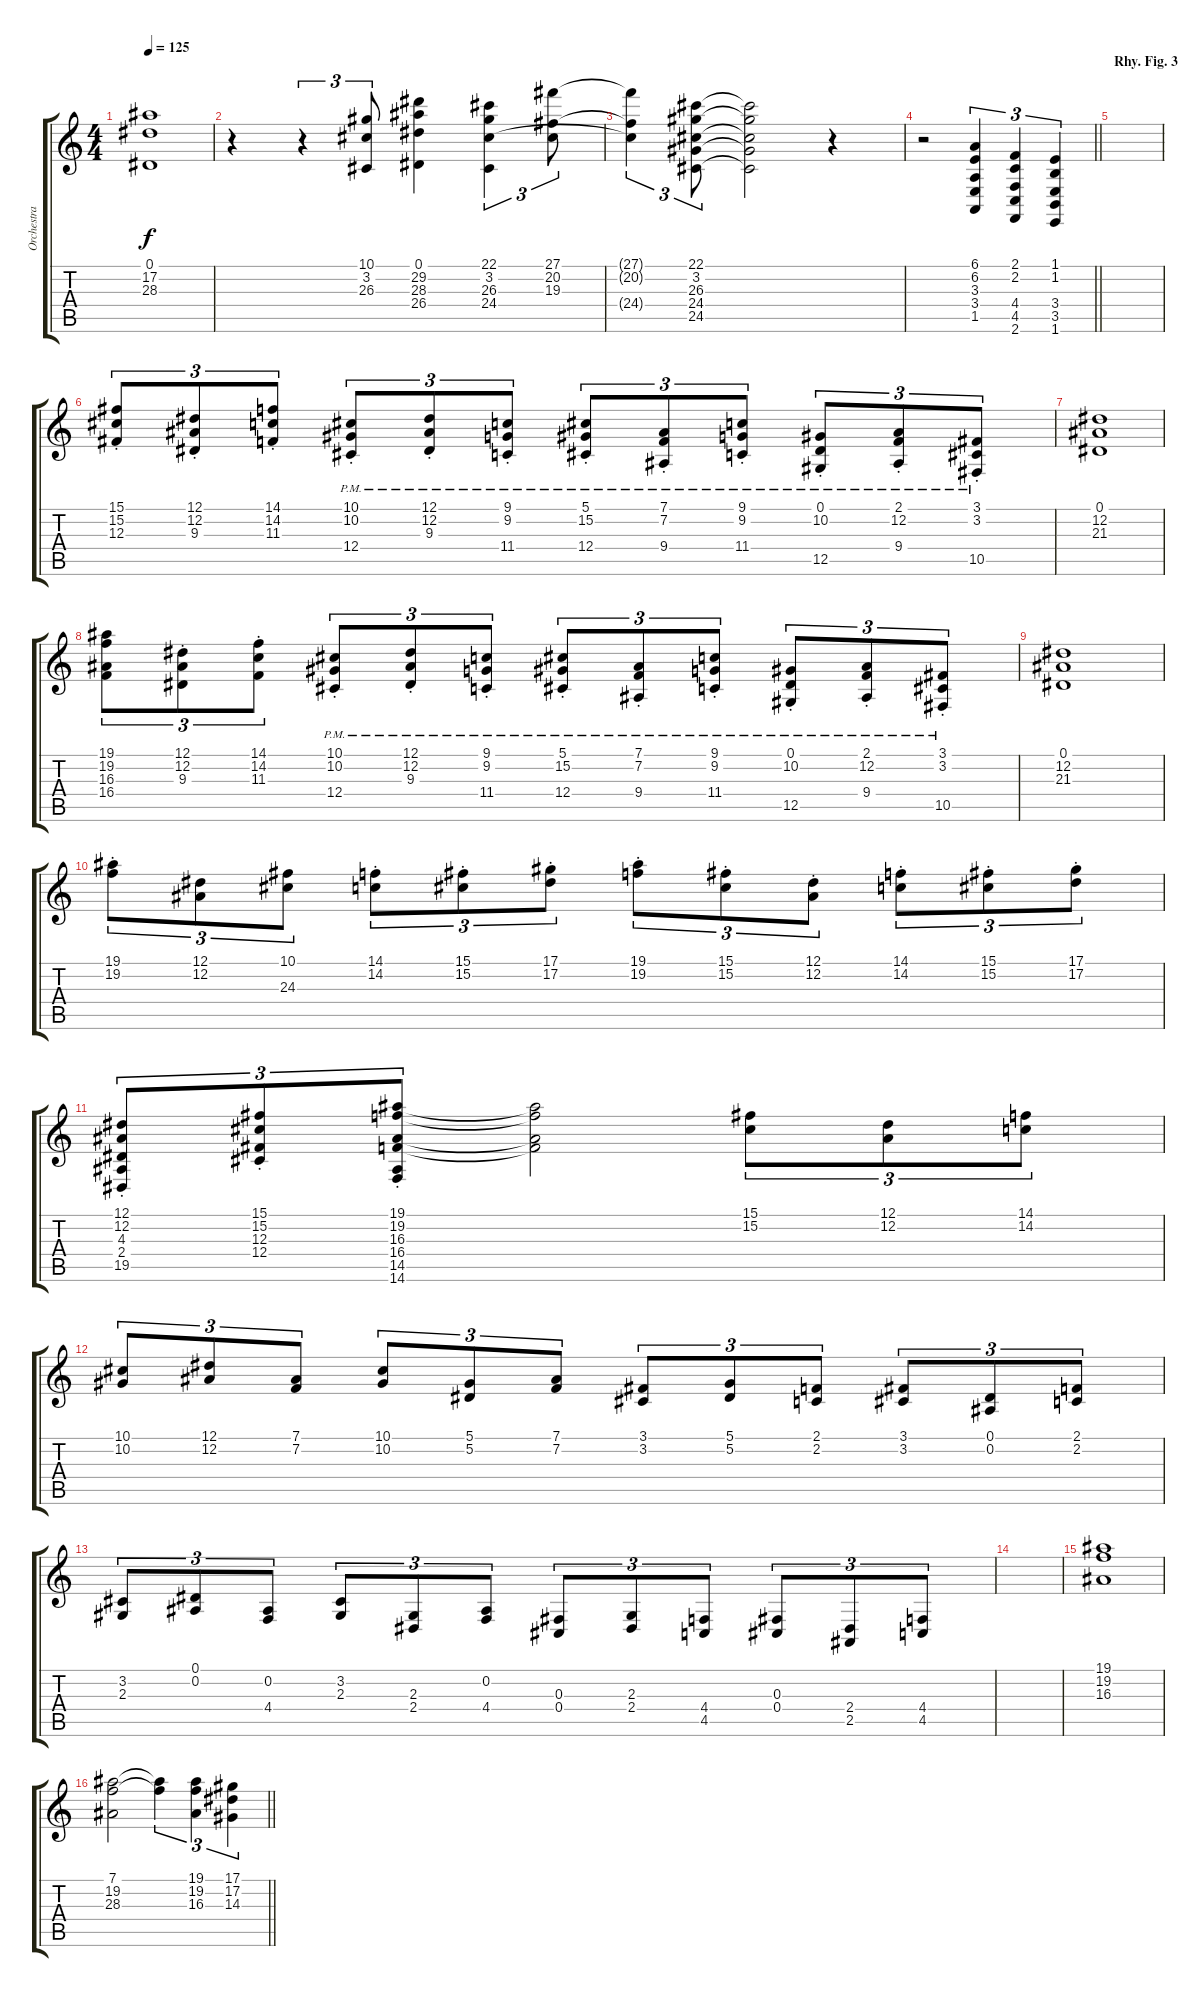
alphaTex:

\track ("Orchestra" "Orchestra") {instrument stringensemble1}
\staff {score tabs}
\tuning (Eb4 Bb3 Gb3 Db3 Ab2 Eb2) {hide}
\ts (4 4)
\tempo 125
\clef g2
\ks c
(0.1{t} 17.2{t} 28.3{t}).1{dy f} |
r.4 r.4{tu (3 2)} (10.1 3.2 26.3).8{tu (3 2)} (0.1 29.2 28.3 26.4).4 (22.1 3.2 26.3 24.4).4{tu (3 2)} (27.1 20.2 19.3).8{tu (3 2)} |
(27.1{t} 20.2{t} 24.4{t}).4{tu (3 2)} (22.1 3.2 26.3 24.4 24.5).8{tu (3 2)} (22.1{t} 3.2{t} 26.3{t} 24.4{t} 24.5{t}).2 r.4 |
\barLineRight lightlight
r.2 (6.1 6.2 3.3 3.4 1.5).4{tu (3 2)} (2.1 2.2 4.4 4.5 2.6).4{tu (3 2)} (1.1 1.2 3.4 3.5 1.6).4{tu (3 2)} |
\section ("" "Rhy. Fig. 3")
|
(15.1{st} 15.2{st} 12.3{st}).8{tu (3 2)} (12.1{st} 12.2{st} 9.3{st}).8{tu (3 2)} (14.1{st} 14.2{st} 11.3{st}).8{tu (3 2)} (10.1{st} 10.2{st} 12.4{pm st}).8{tu (3 2)} (12.1{st} 12.2{st} 9.3{pm st}).8{tu (3 2)} (9.1{st} 9.2{st} 11.4{pm st}).8{tu (3 2)} (5.1{st} 15.2{st} 12.4{pm st}).8{tu (3 2)} (7.1{st} 7.2{st} 9.4{pm st}).8{tu (3 2)} (9.1{st} 9.2{st} 11.4{pm st}).8{tu (3 2)} (0.1{st} 10.2{st} 12.5{pm st}).8{tu (3 2)} (2.1{st} 12.2{st} 9.4{pm st}).8{tu (3 2)} (3.1{st} 3.2{st} 10.5{pm st}).8{tu (3 2)} |
(0.1 12.2 21.3).1 |
(19.1 19.2 16.3 16.4).8{tu (3 2)} (12.1{st} 12.2{st} 9.3{st}).8{tu (3 2)} (14.1{st} 14.2{st} 11.3{st}).8{tu (3 2)} (10.1{st} 10.2{st} 12.4{pm st}).8{tu (3 2)} (12.1{st} 12.2{st} 9.3{pm st}).8{tu (3 2)} (9.1{st} 9.2{st} 11.4{pm st}).8{tu (3 2)} (5.1{st} 15.2{st} 12.4{pm st}).8{tu (3 2)} (7.1{st} 7.2{st} 9.4{pm st}).8{tu (3 2)} (9.1{st} 9.2{st} 11.4{pm st}).8{tu (3 2)} (0.1{st} 10.2{st} 12.5{pm st}).8{tu (3 2)} (2.1{st} 12.2{st} 9.4{pm st}).8{tu (3 2)} (3.1{st} 3.2{st} 10.5{pm st}).8{tu (3 2)} |
(0.1 12.2 21.3).1 |
(19.1{st} 19.2{st}).8{tu (3 2)} (12.1 12.2).8{tu (3 2)} (10.1 24.3).8{tu (3 2)} (14.1{st} 14.2{st}).8{tu (3 2)} (15.1{st} 15.2{st}).8{tu (3 2)} (17.1{st} 17.2{st}).8{tu (3 2)} (19.1{st} 19.2{st}).8{tu (3 2)} (15.1{st} 15.2{st}).8{tu (3 2)} (12.1{st} 12.2{st}).8{tu (3 2)} (14.1{st} 14.2{st}).8{tu (3 2)} (15.1{st} 15.2{st}).8{tu (3 2)} (17.1{st} 17.2{st}).8{tu (3 2)} |
(12.1{st} 12.2{st} 4.3 2.4 19.5).8{tu (3 2)} (15.1 15.2{st} 12.3 12.4).8{tu (3 2)} (19.1{st} 19.2{st} 16.3 16.4 14.5 14.6).8{tu (3 2)} (19.1{t} 19.2{t} 16.3{t} 16.4{t}).2 (15.1 15.2).8{tu (3 2)} (12.1 12.2).8{tu (3 2)} (14.1 14.2).8{tu (3 2)} |
(10.1 10.2).8{tu (3 2)} (12.1 12.2).8{tu (3 2)} (7.1 7.2).8{tu (3 2)} (10.1 10.2).8{tu (3 2)} (5.1 5.2).8{tu (3 2)} (7.1 7.2).8{tu (3 2)} (3.1 3.2).8{tu (3 2)} (5.1 5.2).8{tu (3 2)} (2.1 2.2).8{tu (3 2)} (3.1 3.2).8{tu (3 2)} (0.1 0.2).8{tu (3 2)} (2.1 2.2).8{tu (3 2)} |
(3.2 2.3).8{tu (3 2)} (0.1 0.2).8{tu (3 2)} (0.2 4.4).8{tu (3 2)} (3.2 2.3).8{tu (3 2)} (2.3 2.4).8{tu (3 2)} (0.2 4.4).8{tu (3 2)} (0.3 0.4).8{tu (3 2)} (2.3 2.4).8{tu (3 2)} (4.4 4.5).8{tu (3 2)} (0.3 0.4).8{tu (3 2)} (2.4 2.5).8{tu (3 2)} (4.4 4.5).8{tu (3 2)} |
|
(19.1 19.2 16.3).1 |
\barLineRight lightlight
(7.1 19.2 28.3).2 (19.2{t} 28.3{t}).4{tu (3 2)} (19.1 19.2 16.3).4{tu (3 2)} (17.1 17.2 14.3).4{tu (3 2)}
